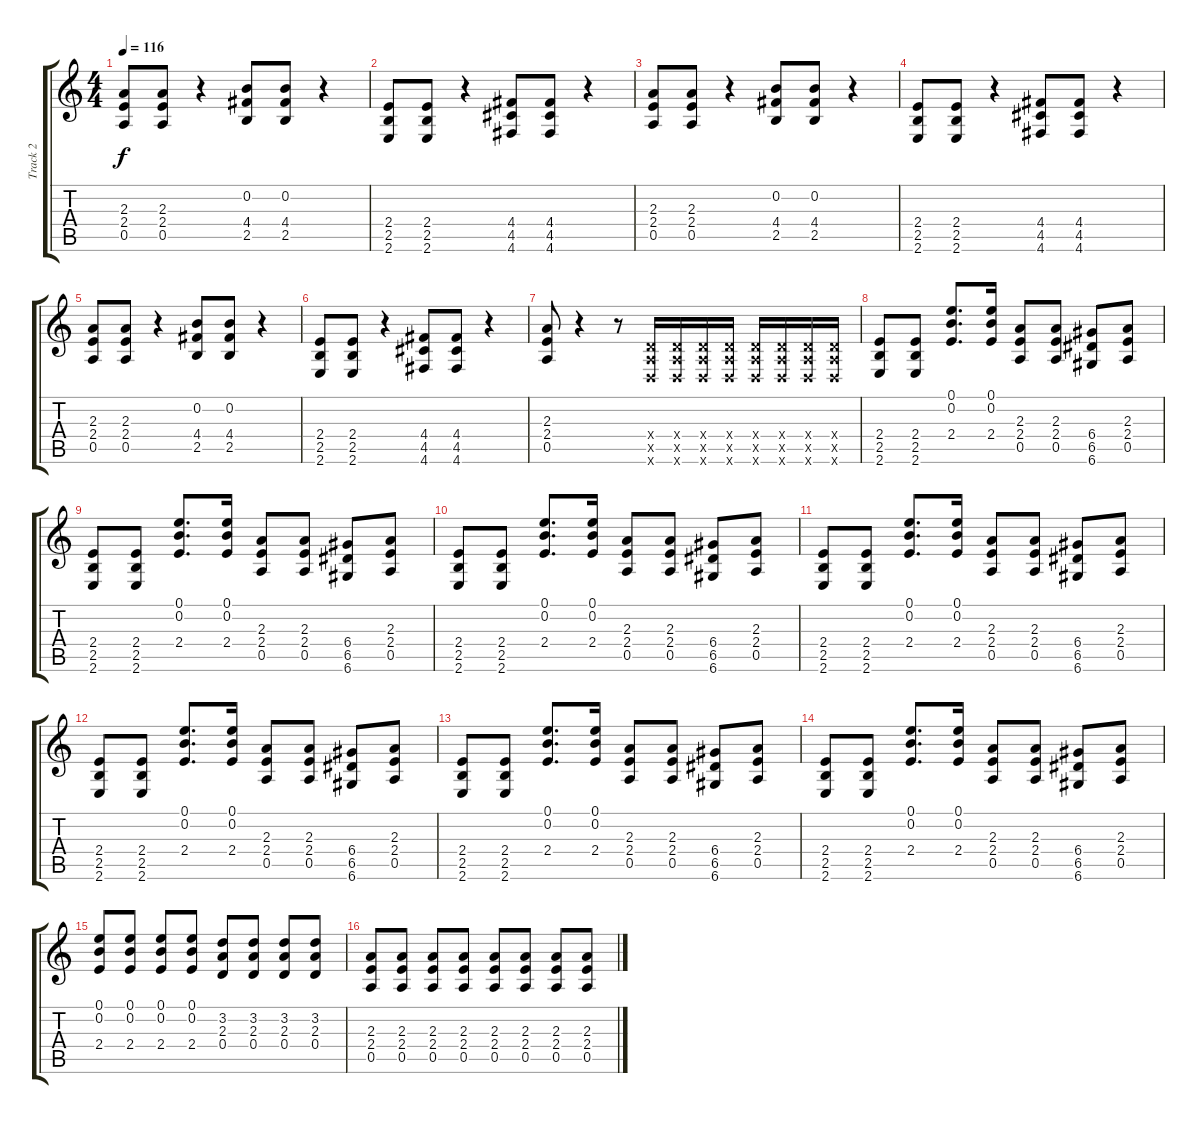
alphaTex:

\track ("Track 2" "Track 2") {instrument distortionguitar}
\staff {score tabs}
\tuning (E4 B3 G3 D3 A2 D2) {hide}
\ts (4 4)
\tempo 116
\clef g2
\ks c
(2.3 2.4 0.5).8{dy f} (2.3 2.4 0.5).8 r.4 (0.2 4.4 2.5).8 (0.2 4.4 2.5).8 r.4 |
(2.4 2.5 2.6).8 (2.4 2.5 2.6).8 r.4 (4.4 4.5 4.6).8 (4.4 4.5 4.6).8 r.4 |
(2.3 2.4 0.5).8 (2.3 2.4 0.5).8 r.4 (0.2 4.4 2.5).8 (0.2 4.4 2.5).8 r.4 |
(2.4 2.5 2.6).8 (2.4 2.5 2.6).8 r.4 (4.4 4.5 4.6).8 (4.4 4.5 4.6).8 r.4 |
(2.3 2.4 0.5).8 (2.3 2.4 0.5).8 r.4 (0.2 4.4 2.5).8 (0.2 4.4 2.5).8 r.4 |
(2.4 2.5 2.6).8 (2.4 2.5 2.6).8 r.4 (4.4 4.5 4.6).8 (4.4 4.5 4.6).8 r.4 |
(2.3 2.4 0.5).8 r.4 r.8 (0.4{x} 0.5{x} 0.6{x}).16 (0.4{x} 0.5{x} 0.6{x}).16 (0.4{x} 0.5{x} 0.6{x}).16 (0.4{x} 0.5{x} 0.6{x}).16 (0.4{x} 0.5{x} 0.6{x}).16 (0.4{x} 0.5{x} 0.6{x}).16 (0.4{x} 0.5{x} 0.6{x}).16 (0.4{x} 0.5{x} 0.6{x}).16 |
(2.4 2.5 2.6).8{volume 15 balance 8} (2.4 2.5 2.6).8 (0.1 0.2 2.4).8{d} (0.1 0.2 2.4).16 (2.3 2.4 0.5).8 (2.3 2.4 0.5).8 (6.4 6.5 6.6).8 (2.3 2.4 0.5).8 |
(2.4 2.5 2.6).8 (2.4 2.5 2.6).8 (0.1 0.2 2.4).8{d} (0.1 0.2 2.4).16 (2.3 2.4 0.5).8 (2.3 2.4 0.5).8 (6.4 6.5 6.6).8 (2.3 2.4 0.5).8 |
(2.4 2.5 2.6).8 (2.4 2.5 2.6).8 (0.1 0.2 2.4).8{d} (0.1 0.2 2.4).16 (2.3 2.4 0.5).8 (2.3 2.4 0.5).8 (6.4 6.5 6.6).8 (2.3 2.4 0.5).8 |
(2.4 2.5 2.6).8 (2.4 2.5 2.6).8 (0.1 0.2 2.4).8{d} (0.1 0.2 2.4).16 (2.3 2.4 0.5).8 (2.3 2.4 0.5).8 (6.4 6.5 6.6).8 (2.3 2.4 0.5).8 |
(2.4 2.5 2.6).8 (2.4 2.5 2.6).8 (0.1 0.2 2.4).8{d} (0.1 0.2 2.4).16 (2.3 2.4 0.5).8 (2.3 2.4 0.5).8 (6.4 6.5 6.6).8 (2.3 2.4 0.5).8 |
(2.4 2.5 2.6).8 (2.4 2.5 2.6).8 (0.1 0.2 2.4).8{d} (0.1 0.2 2.4).16 (2.3 2.4 0.5).8 (2.3 2.4 0.5).8 (6.4 6.5 6.6).8 (2.3 2.4 0.5).8 |
(2.4 2.5 2.6).8 (2.4 2.5 2.6).8 (0.1 0.2 2.4).8{d} (0.1 0.2 2.4).16 (2.3 2.4 0.5).8 (2.3 2.4 0.5).8 (6.4 6.5 6.6).8 (2.3 2.4 0.5).8 |
(0.1 0.2 2.4).8 (0.1 0.2 2.4).8 (0.1 0.2 2.4).8 (0.1 0.2 2.4).8 (3.2 2.3 0.4).8 (3.2 2.3 0.4).8 (3.2 2.3 0.4).8 (3.2 2.3 0.4).8 |
(2.3 2.4 0.5).8 (2.3 2.4 0.5).8 (2.3 2.4 0.5).8 (2.3 2.4 0.5).8 (2.3 2.4 0.5).8 (2.3 2.4 0.5).8 (2.3 2.4 0.5).8 (2.3 2.4 0.5).8
